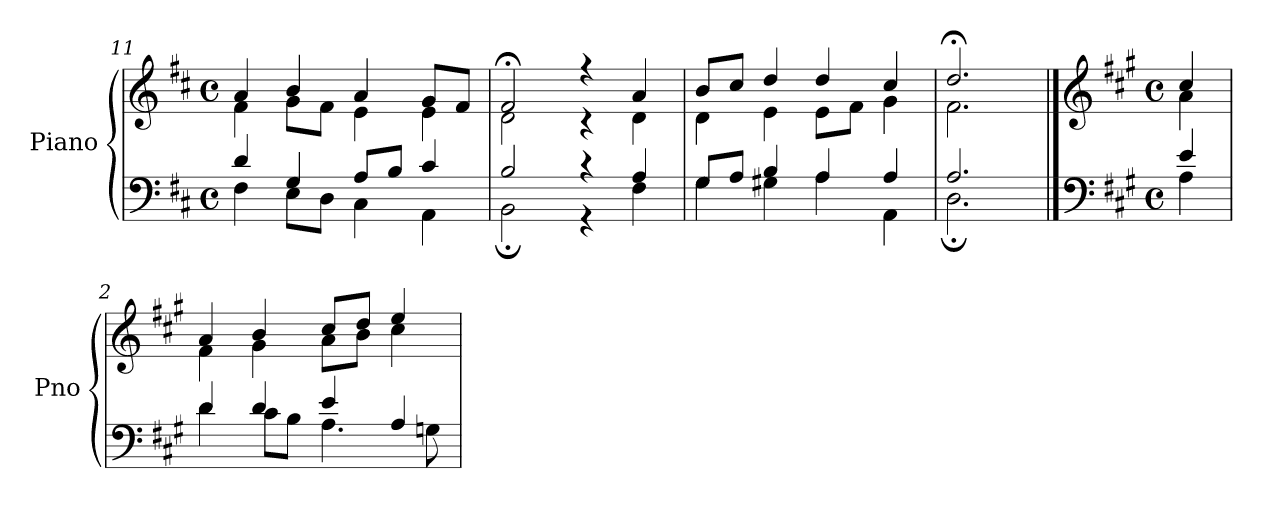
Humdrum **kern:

**kern	**kern
*part1	*part1
*staff2	*staff1
*I"Piano	*
*I'Pno	*
*clefF4	*clefG2
*k[f#c#]	*k[f#c#]
*M4/4	*M4/4
*met(c)	*met(c)
=11	=11
*^	*^
4d/	4F#\	4a/	4f#\
4G/	8E\L	4b/	8g\L
.	8D\J	.	8f#\J
8A/L	4C#\	4a/	4e\
8B/J	.	.	.
4c#/	4AA\	8g/L	4e\
.	.	8f#/J	.
=12	=12	=12	=12
2B/	2BB;\	2f#;</	2d\
4r	4r	4r	4r
4A/	4F#\	4a/	4d\
=13	=13	=13	=13
8G/L	4G\	8b/L	4d\
8A/J	.	8cc#/J	.
4B/	4G#X\	4dd/	4e\
4A/	4A\	4dd/	8e\L
.	.	.	8f#\J
4A/	4AA\	4cc#/	4g\
=14	=14	=14	=14
2.A/	2.D;\	2.dd;</	2.f#\
==1	==1	==1	==1
*clefF4	*	*clefG2	*
*k[f#c#g#]	*	*k[f#c#g#]	*
*M4/4	*	*M4/4	*
*met(c)	*	*met(c)	*
4e/	4A\	4cc#/	4a\
=2	=2	=2	=2
4d/	4d\	4a/	4f#\
4d/	8c#\L	4b/	4g#\
.	8B\J	.	.
4e/	4.A\	8cc#/L	8a\L
.	.	8dd/J	8b\J
4A/	.	4ee/	4cc#\
.	8Gn\	.	.
*v	*v	*	*
*	*v	*v
=	=
*-	*-
